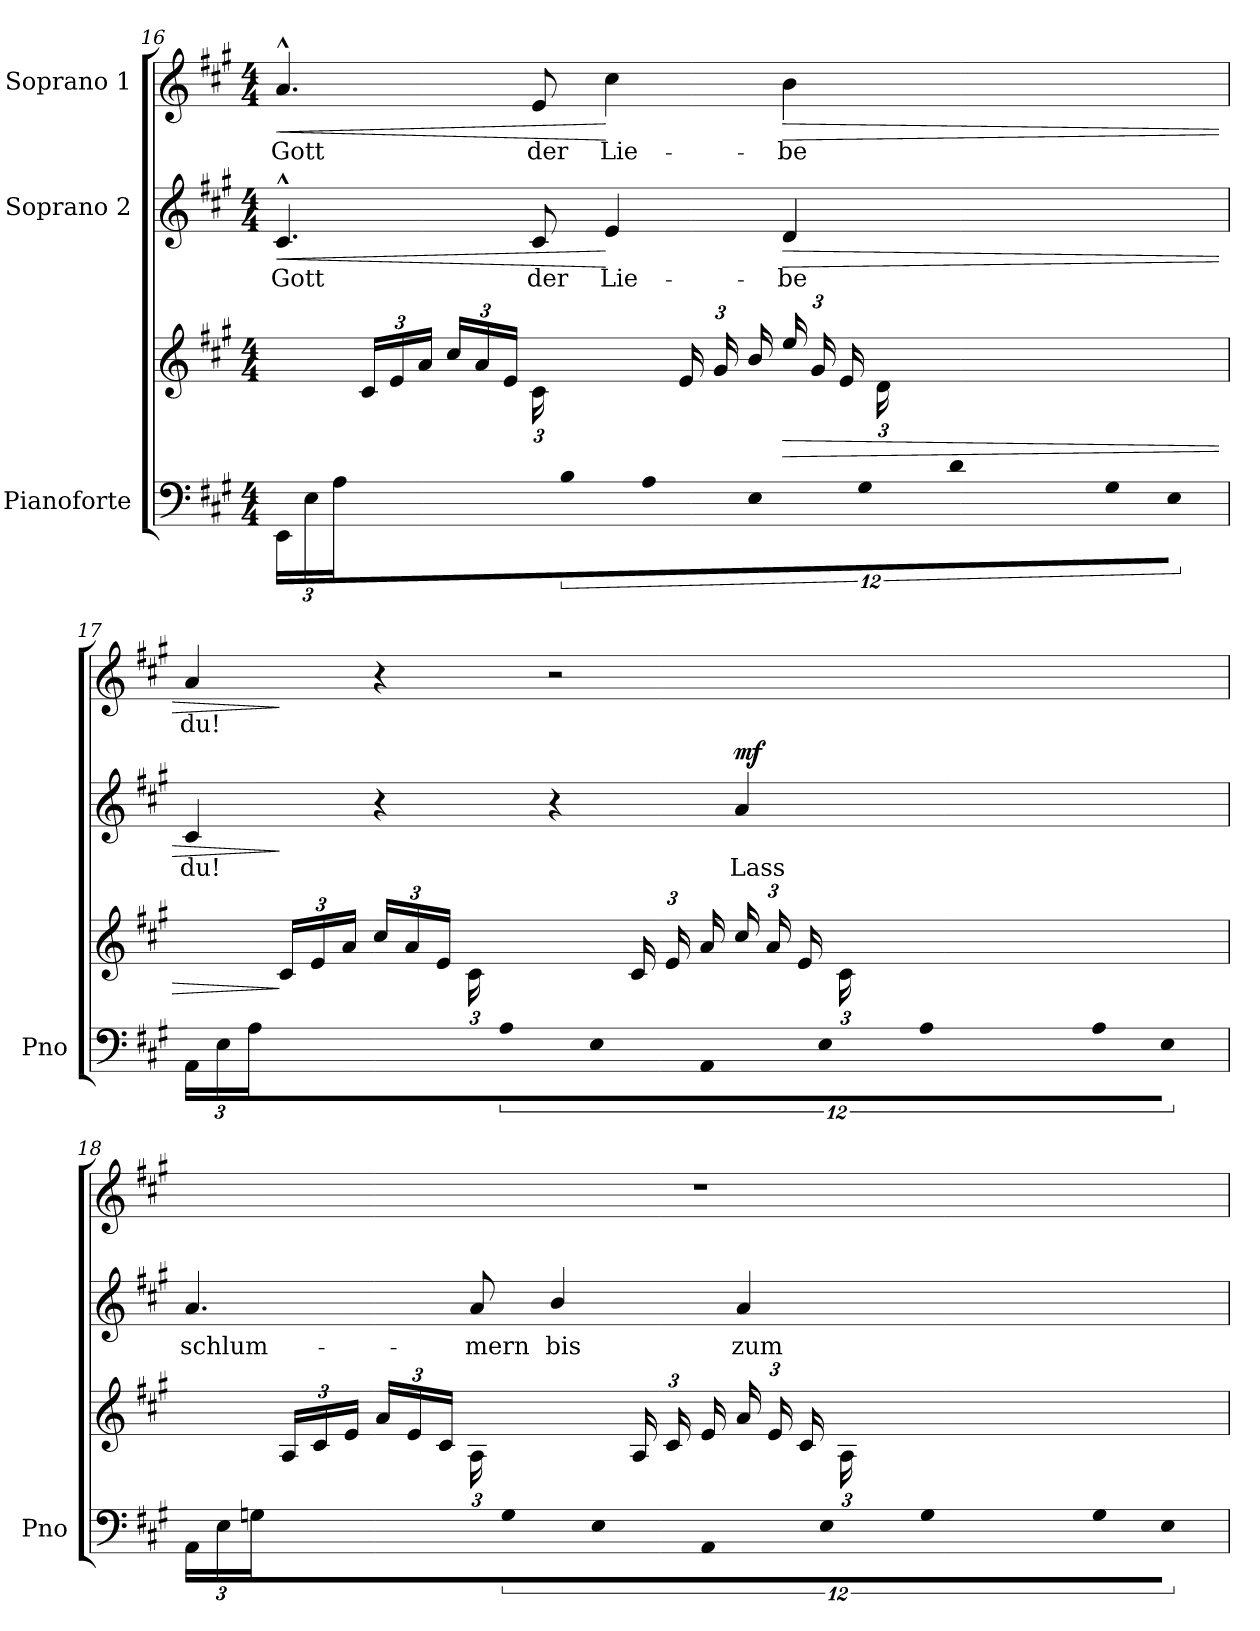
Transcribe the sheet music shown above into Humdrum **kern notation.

**kern	**kern	**dynam	**kern	**text	**dynam	**kern	**text	**dynam
*part3	*part3	*part3	*part2	*part2	*part2	*part1	*part1	*part1
*staff4	*staff3	*staff3/4	*staff2	*staff2	*staff2	*staff1	*staff1	*staff1
*I"Pianoforte	*	*	*I"Soprano 2	*	*	*I"Soprano 1	*	*
*I'Pno	*	*	*	*	*	*	*	*
!!LO:LB:g=z
*clefF4	*clefG2	*	*clefG2	*	*	*clefG2	*	*
*k[f#c#g#]	*k[f#c#g#]	*	*k[f#c#g#]	*	*	*k[f#c#g#]	*	*
*M4/4	*M4/4	*	*M4/4	*	*	*M4/4	*	*
=16	=16	=16	=16	=16	=16	=16	=16	=16
*^	*	*	*	*	*	*	*	*
!	!	!	!	!	!LO:LY:b	!LO:HP:b	!	!LO:LY:b	!LO:HP:b
24EE\LL	1ryy	8ryy	.	4.c#^^/	Gott	<	4.a^^/	Gott	<
24E\	.	.	.	.	.	.	.	.	.
24A\JJ	.	.	.	.	.	.	.	.	.
24%7ryy	.	24c#/LL	.	.	.	.	.	.	.
.	.	24e/	.	.	.	.	.	.	.
.	.	24a/JJ	.	.	.	.	.	.	.
.	.	24cc#/LL	.	.	.	.	.	.	.
.	.	24a/	.	.	.	.	.	.	.
.	.	24e/JJ	.	.	.	.	.	.	.
*	*	*Xbrackettup	*	*	*	*	*	*	*
!	!	!	!	!	!LO:LY:b	!	!	!LO:LY:b	!
.	.	24c#\LL	.	8c#/	der	.	8e/	der	.
24B/	.	24%5ryy	.	.	.	.	.	.	.
24A/JJ	.	.	.	.	.	.	.	.	.
!	!	!	!	!	!LO:LY:b	!	!	!LO:LY:b	!
24E\LL	.	.	.	4e/	Lie-	[	4cc#\	Lie-	[
24G#\	.	.	.	.	.	.	.	.	.
24d\JJ	.	.	.	.	.	.	.	.	.
*	*	*brackettup	*	*	*	*	*	*	*
24%7ryy	.	24e/LL	.	.	.	.	.	.	.
.	.	24g#/	.	.	.	.	.	.	.
.	.	24b/JJ	.	.	.	.	.	.	.
!	!	!	!LO:HP:b	!	!LO:LY:b	!LO:HP:b	!	!LO:LY:b	!LO:HP:b
.	.	24ee/LL	>	4d/	-be	>	4b\	-be	>
.	.	24g#/	.	.	.	.	.	.	.
.	.	24e/JJ	.	.	.	.	.	.	.
*	*	*Xbrackettup	*	*	*	*	*	*	*
.	.	24d\LL	.	.	.	.	.	.	.
24G#/	.	12ryy	.	.	.	.	.	.	.
24E/JJ	.	.	.	.	.	.	.	.	.
!!LO:LB:g=z
=17	=17	=17	=17	=17	=17	=17	=17	=17	=17
!	!	!	!	!	!LO:LY:b	!	!	!LO:LY:b	!
*	*	*	*	*^	*	*	*^	*	*
24AA\LL	1ryy	8ryy	.	4c#/	8ryy	du!	.	4a/	8ryy	du!	.
24E\	.	.	.	.	.	.	.	.	.	.	.
24A\JJ	.	.	.	.	.	.	.	.	.	.	.
*	*	*brackettup	*	*	*	*	*	*	*	*	*
24%7ryy	.	24c#/LL	]	.	8ryy	.	]	.	8ryy	.	]
.	.	24e/	.	.	.	.	.	.	.	.	.
.	.	24a/JJ	.	.	.	.	.	.	.	.	.
.	.	24cc#/LL	.	4r	4ryy	.	.	4r	4ryy	.	.
.	.	24a/	.	.	.	.	.	.	.	.	.
.	.	24e/JJ	.	.	.	.	.	.	.	.	.
*	*	*Xbrackettup	*	*	*	*	*	*	*	*	*
.	.	24c#\LL	.	.	.	.	.	.	.	.	.
24A/	.	24%5ryy	.	.	.	.	.	.	.	.	.
24E/JJ	.	.	.	.	.	.	.	.	.	.	.
24AA\LL	.	.	.	4r	2ryy	.	.	2r	2ryy	.	.
24E\	.	.	.	.	.	.	.	.	.	.	.
24A\JJ	.	.	.	.	.	.	.	.	.	.	.
*	*	*brackettup	*	*	*	*	*	*	*	*	*
24%7ryy	.	24c#/LL	.	.	.	.	.	.	.	.	.
.	.	24e/	.	.	.	.	.	.	.	.	.
.	.	24a/JJ	.	.	.	.	.	.	.	.	.
!	!	!	!	!	!	!LO:LY:b	!LO:DY:a	!	!	!	!
.	.	24cc#/LL	.	4a/	.	Lass	mf	.	.	.	.
.	.	24a/	.	.	.	.	.	.	.	.	.
.	.	24e/JJ	.	.	.	.	.	.	.	.	.
*	*	*Xbrackettup	*	*	*	*	*	*	*	*	*
.	.	24c#\LL	.	.	.	.	.	.	.	.	.
24A/	.	12ryy	.	.	.	.	.	.	.	.	.
24E/JJ	.	.	.	.	.	.	.	.	.	.	.
*	*	*	*	*v	*v	*	*	*	*	*	*
*	*	*	*	*	*	*	*v	*v	*	*
!!LO:LB:g=z
=18	=18	=18	=18	=18	=18	=18	=18	=18	=18
!	!	!	!	!	!LO:LY:b	!	!	!	!
24AA\LL	1ryy	8ryy	.	4.a/	schlum-	.	1r	.	.
24E\	.	.	.	.	.	.	.	.	.
24Gn\JJ	.	.	.	.	.	.	.	.	.
*	*	*brackettup	*	*	*	*	*	*	*
24%7ryy	.	24A/LL	.	.	.	.	.	.	.
.	.	24c#/	.	.	.	.	.	.	.
.	.	24e/JJ	.	.	.	.	.	.	.
.	.	24a/LL	.	.	.	.	.	.	.
.	.	24e/	.	.	.	.	.	.	.
.	.	24c#/JJ	.	.	.	.	.	.	.
*	*	*Xbrackettup	*	*	*	*	*	*	*
!	!	!	!	!	!LO:LY:b	!	!	!	!
.	.	24A\LL	.	8a/	-mern	.	.	.	.
24G/	.	24%5ryy	.	.	.	.	.	.	.
24E/JJ	.	.	.	.	.	.	.	.	.
!	!	!	!	!	!LO:LY:b	!	!	!	!
24AA\LL	.	.	.	4b/	bis	.	.	.	.
24E\	.	.	.	.	.	.	.	.	.
24G\JJ	.	.	.	.	.	.	.	.	.
*	*	*brackettup	*	*	*	*	*	*	*
24%7ryy	.	24A/LL	.	.	.	.	.	.	.
.	.	24c#/	.	.	.	.	.	.	.
.	.	24e/JJ	.	.	.	.	.	.	.
!	!	!	!	!	!LO:LY:b	!	!	!	!
.	.	24a/LL	.	4a/	zum	.	.	.	.
.	.	24e/	.	.	.	.	.	.	.
.	.	24c#/JJ	.	.	.	.	.	.	.
*	*	*Xbrackettup	*	*	*	*	*	*	*
.	.	24A\LL	.	.	.	.	.	.	.
24G/	.	12ryy	.	.	.	.	.	.	.
24E/JJ	.	.	.	.	.	.	.	.	.
*v	*v	*	*	*	*	*	*	*	*
=	=	=	=	=	=	=	=	=
*-	*-	*-	*-	*-	*-	*-	*-	*-
